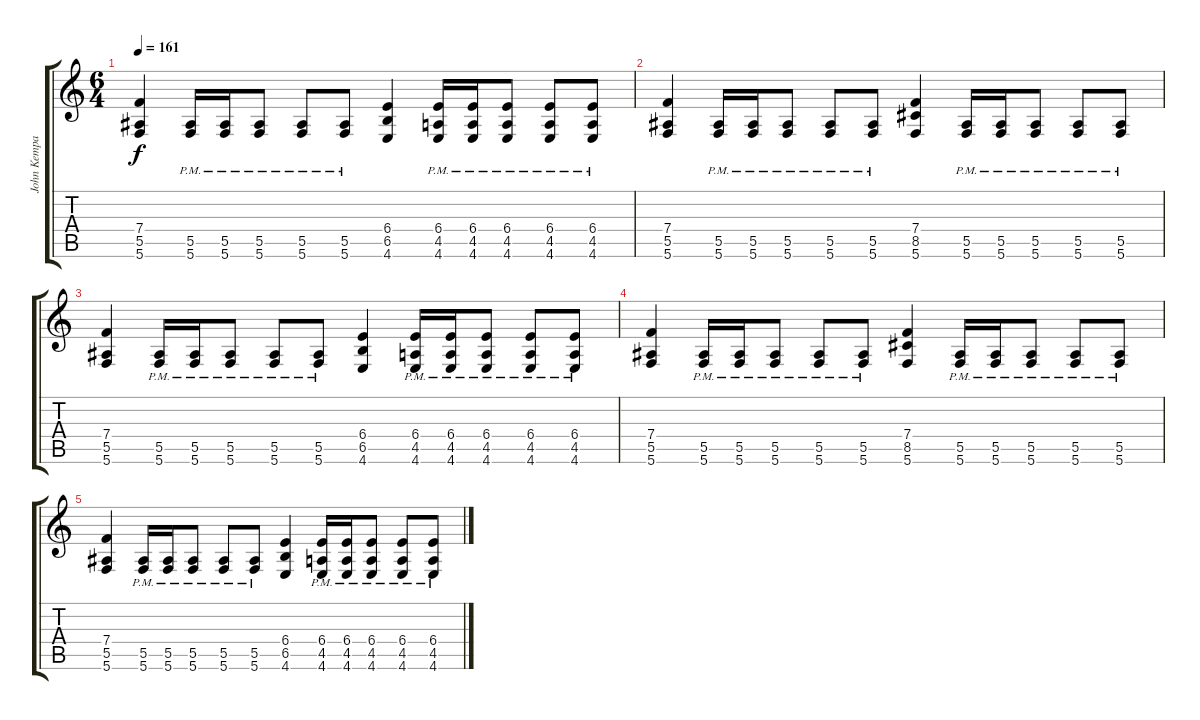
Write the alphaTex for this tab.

\track ("John Kempainen (Rhythm Guitar)" "John Kempa") {instrument distortionguitar}
\staff {score tabs}
\tuning (C4 G3 Eb3 Bb2 F2 C2) {hide}
\ts (6 4)
\tempo 161
\clef g2
\ks c
(7.4 5.5 5.6).4{dy f} (5.5{pm} 5.6{pm}).16 (5.5{pm} 5.6{pm}).16 (5.5{pm} 5.6{pm}).8 (5.5{pm} 5.6{pm}).8 (5.5{pm} 5.6{pm}).8 (6.4 6.5 4.6).4 (6.4{pm} 4.5{pm} 4.6{pm}).16 (6.4{pm} 4.5{pm} 4.6{pm}).16 (6.4{pm} 4.5{pm} 4.6{pm}).8 (6.4{pm} 4.5{pm} 4.6{pm}).8 (6.4{pm} 4.5{pm} 4.6{pm}).8 |
(7.4 5.5 5.6).4 (5.5{pm} 5.6{pm}).16 (5.5{pm} 5.6{pm}).16 (5.5{pm} 5.6{pm}).8 (5.5{pm} 5.6{pm}).8 (5.5{pm} 5.6{pm}).8 (7.4 8.5 5.6).4 (5.5{pm} 5.6{pm}).16 (5.5{pm} 5.6{pm}).16 (5.5{pm} 5.6{pm}).8 (5.5{pm} 5.6{pm}).8 (5.5{pm} 5.6{pm}).8 |
(7.4 5.5 5.6).4 (5.5{pm} 5.6{pm}).16 (5.5{pm} 5.6{pm}).16 (5.5{pm} 5.6{pm}).8 (5.5{pm} 5.6{pm}).8 (5.5{pm} 5.6{pm}).8 (6.4 6.5 4.6).4 (6.4{pm} 4.5{pm} 4.6{pm}).16 (6.4{pm} 4.5{pm} 4.6{pm}).16 (6.4{pm} 4.5{pm} 4.6{pm}).8 (6.4{pm} 4.5{pm} 4.6{pm}).8 (6.4{pm} 4.5{pm} 4.6{pm}).8 |
(7.4 5.5 5.6).4 (5.5{pm} 5.6{pm}).16 (5.5{pm} 5.6{pm}).16 (5.5{pm} 5.6{pm}).8 (5.5{pm} 5.6{pm}).8 (5.5{pm} 5.6{pm}).8 (7.4 8.5 5.6).4 (5.5{pm} 5.6{pm}).16 (5.5{pm} 5.6{pm}).16 (5.5{pm} 5.6{pm}).8 (5.5{pm} 5.6{pm}).8 (5.5{pm} 5.6{pm}).8 |
(7.4 5.5 5.6).4 (5.5{pm} 5.6{pm}).16 (5.5{pm} 5.6{pm}).16 (5.5{pm} 5.6{pm}).8 (5.5{pm} 5.6{pm}).8 (5.5{pm} 5.6{pm}).8 (6.4 6.5 4.6).4 (6.4{pm} 4.5{pm} 4.6{pm}).16 (6.4{pm} 4.5{pm} 4.6{pm}).16 (6.4{pm} 4.5{pm} 4.6{pm}).8 (6.4{pm} 4.5{pm} 4.6{pm}).8 (6.4{pm} 4.5{pm} 4.6{pm}).8
